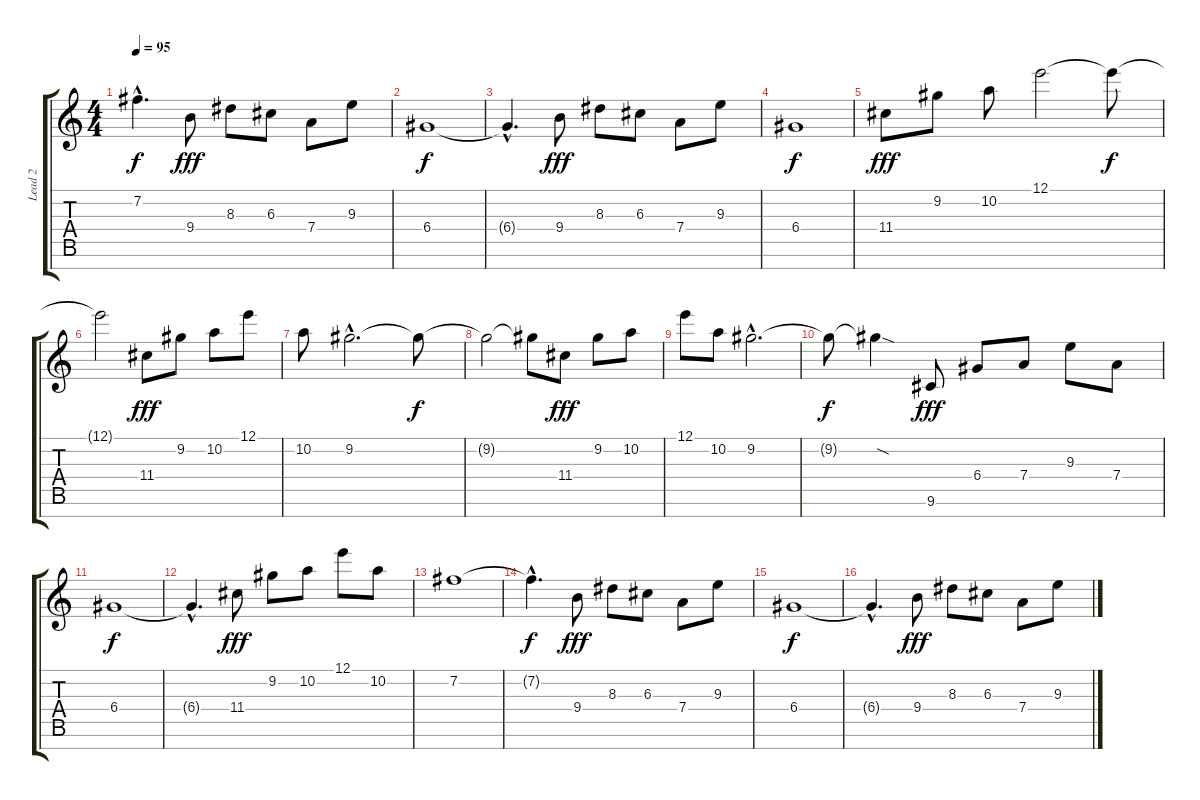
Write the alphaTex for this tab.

\track ("Lead 2" "Lead 2") {instrument distortionguitar}
\staff {score tabs}
\tuning (E4 B3 G3 D3 A2 E2 B1) {hide}
\ts (4 4)
\tempo 95
\clef g2
\ks c
7.2{hac t}.4{d dy f} 9.4.8{dy fff} 8.3.8 6.3.8 7.4.8 9.3.8 |
6.4.1{dy f} |
6.4{hac t}.4{d} 9.4.8{dy fff} 8.3.8 6.3.8 7.4.8 9.3.8 |
6.4.1{dy f} |
11.4.8{dy fff} 9.2.8 10.2.8 12.1.2 12.1{t}.8{dy f} |
12.1{t}.2 11.4.8{dy fff} 9.2.8 10.2.8 12.1.8 |
10.2.8 9.2{hac}.2{d} 9.2{t}.8{dy f} |
9.2{t}.2 9.2{t}.8 11.4.8{dy fff} 9.2.8 10.2.8 |
12.1.8 10.2.8 9.2{hac}.2{d} |
9.2{t}.8{dy f} 9.2{sod t}.4 9.6.8{dy fff} 6.4.8 7.4.8 9.3.8 7.4.8 |
6.4.1{dy f} |
6.4{hac t}.4{d} 11.4.8{dy fff} 9.2.8 10.2.8 12.1.8 10.2.8 |
7.2.1 |
7.2{hac t}.4{d dy f} 9.4.8{dy fff} 8.3.8 6.3.8 7.4.8 9.3.8 |
6.4.1{dy f} |
6.4{hac t}.4{d} 9.4.8{dy fff} 8.3.8 6.3.8 7.4.8 9.3.8
